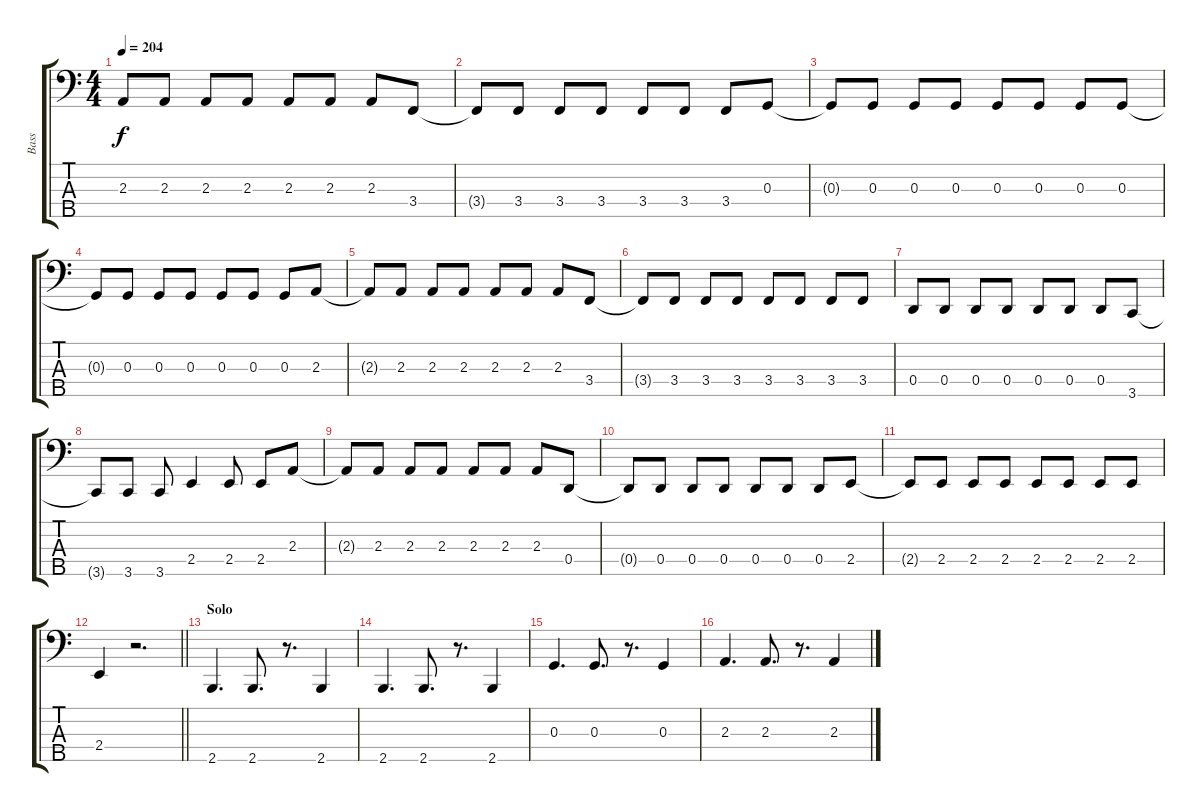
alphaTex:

\track ("Bass" "Bass") {instrument electricbassfinger}
\staff {score tabs}
\tuning (F2 C2 G1 D1 A0) {hide}
\ts (4 4)
\tempo 204
\clef f4
\ks c
2.3{t}.8{dy f} 2.3.8 2.3.8 2.3.8 2.3.8 2.3.8 2.3.8 3.4.8 |
3.4{t}.8 3.4.8 3.4.8 3.4.8 3.4.8 3.4.8 3.4.8 0.3.8 |
0.3{t}.8 0.3.8 0.3.8 0.3.8 0.3.8 0.3.8 0.3.8 0.3.8 |
0.3{t}.8 0.3.8 0.3.8 0.3.8 0.3.8 0.3.8 0.3.8 2.3.8 |
2.3{t}.8 2.3.8 2.3.8 2.3.8 2.3.8 2.3.8 2.3.8 3.4.8 |
3.4{t}.8 3.4.8 3.4.8 3.4.8 3.4.8 3.4.8 3.4.8 3.4.8 |
0.4.8 0.4.8 0.4.8 0.4.8 0.4.8 0.4.8 0.4.8 3.5.8 |
3.5{t}.8 3.5.8 3.5.8 2.4.4 2.4.8 2.4.8 2.3.8 |
2.3{t}.8 2.3.8 2.3.8 2.3.8 2.3.8 2.3.8 2.3.8 0.4.8 |
0.4{t}.8 0.4.8 0.4.8 0.4.8 0.4.8 0.4.8 0.4.8 2.4.8 |
2.4{t}.8 2.4.8 2.4.8 2.4.8 2.4.8 2.4.8 2.4.8 2.4.8 |
\barLineRight lightlight
2.4.4 r.2{d} |
\section ("" "Solo")
2.5.4{d} 2.5.8{d} r.8{d} 2.5.4 |
2.5.4{d} 2.5.8{d} r.8{d} 2.5.4 |
0.3.4{d} 0.3.8{d} r.8{d} 0.3.4 |
2.3.4{d} 2.3.8{d} r.8{d} 2.3.4
